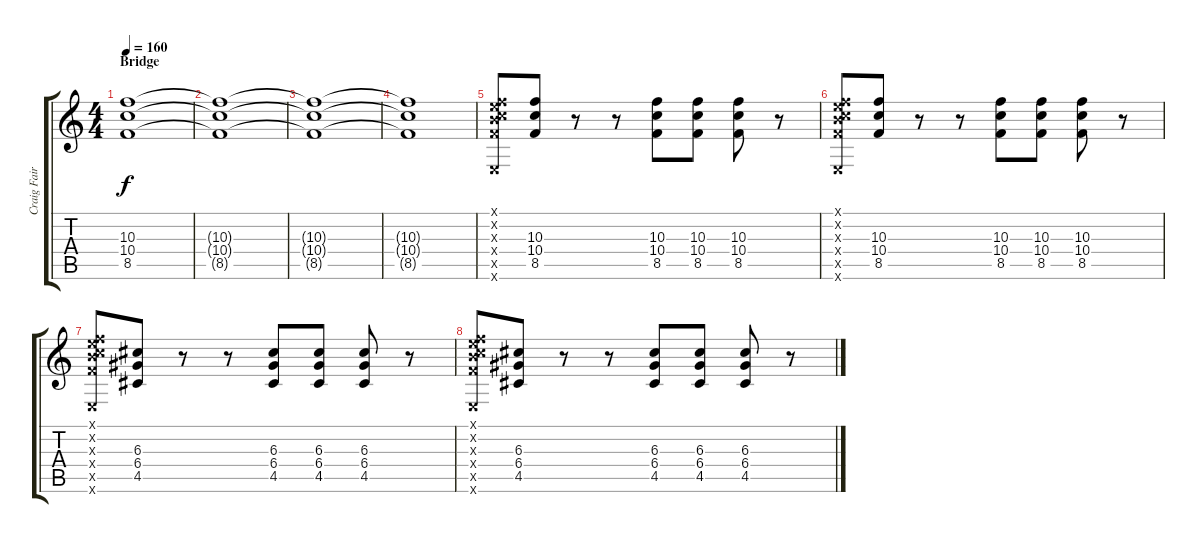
\track ("Craig Fairbaugh Guitar 1" "Craig Fair") {instrument overdrivenguitar}
\staff {score tabs}
\tuning (E4 B3 G3 D3 A2 E2) {hide}
\ts (4 4)
\section ("" "Bridge")
\tempo 160
\clef g2
\ks c
(10.3 10.4 8.5).1{dy f} |
(10.3{t} 10.4{t} 8.5{t}).1 |
(10.3{t} 10.4{t} 8.5{t}).1 |
(10.3{t} 10.4{t} 8.5{t}).1 |
(0.1{x} 0.2{x} 10.3{x} 10.4{x} 8.5{x} 0.6{x}).8 (10.3 10.4 8.5).8 r.8 r.8 (10.3 10.4 8.5).8 (10.3 10.4 8.5).8 (10.3 10.4 8.5).8 r.8 |
(0.1{x} 0.2{x} 10.3{x} 10.4{x} 8.5{x} 0.6{x}).8 (10.3 10.4 8.5).8 r.8 r.8 (10.3 10.4 8.5).8 (10.3 10.4 8.5).8 (10.3 10.4 8.5).8 r.8 |
(0.1{x} 0.2{x} 10.3{x} 10.4{x} 8.5{x} 0.6{x}).8 (6.3 6.4 4.5).8 r.8 r.8 (6.3 6.4 4.5).8 (6.3 6.4 4.5).8 (6.3 6.4 4.5).8 r.8 |
(0.1{x} 0.2{x} 10.3{x} 10.4{x} 8.5{x} 0.6{x}).8 (6.3 6.4 4.5).8 r.8 r.8 (6.3 6.4 4.5).8 (6.3 6.4 4.5).8 (6.3 6.4 4.5).8 r.8
